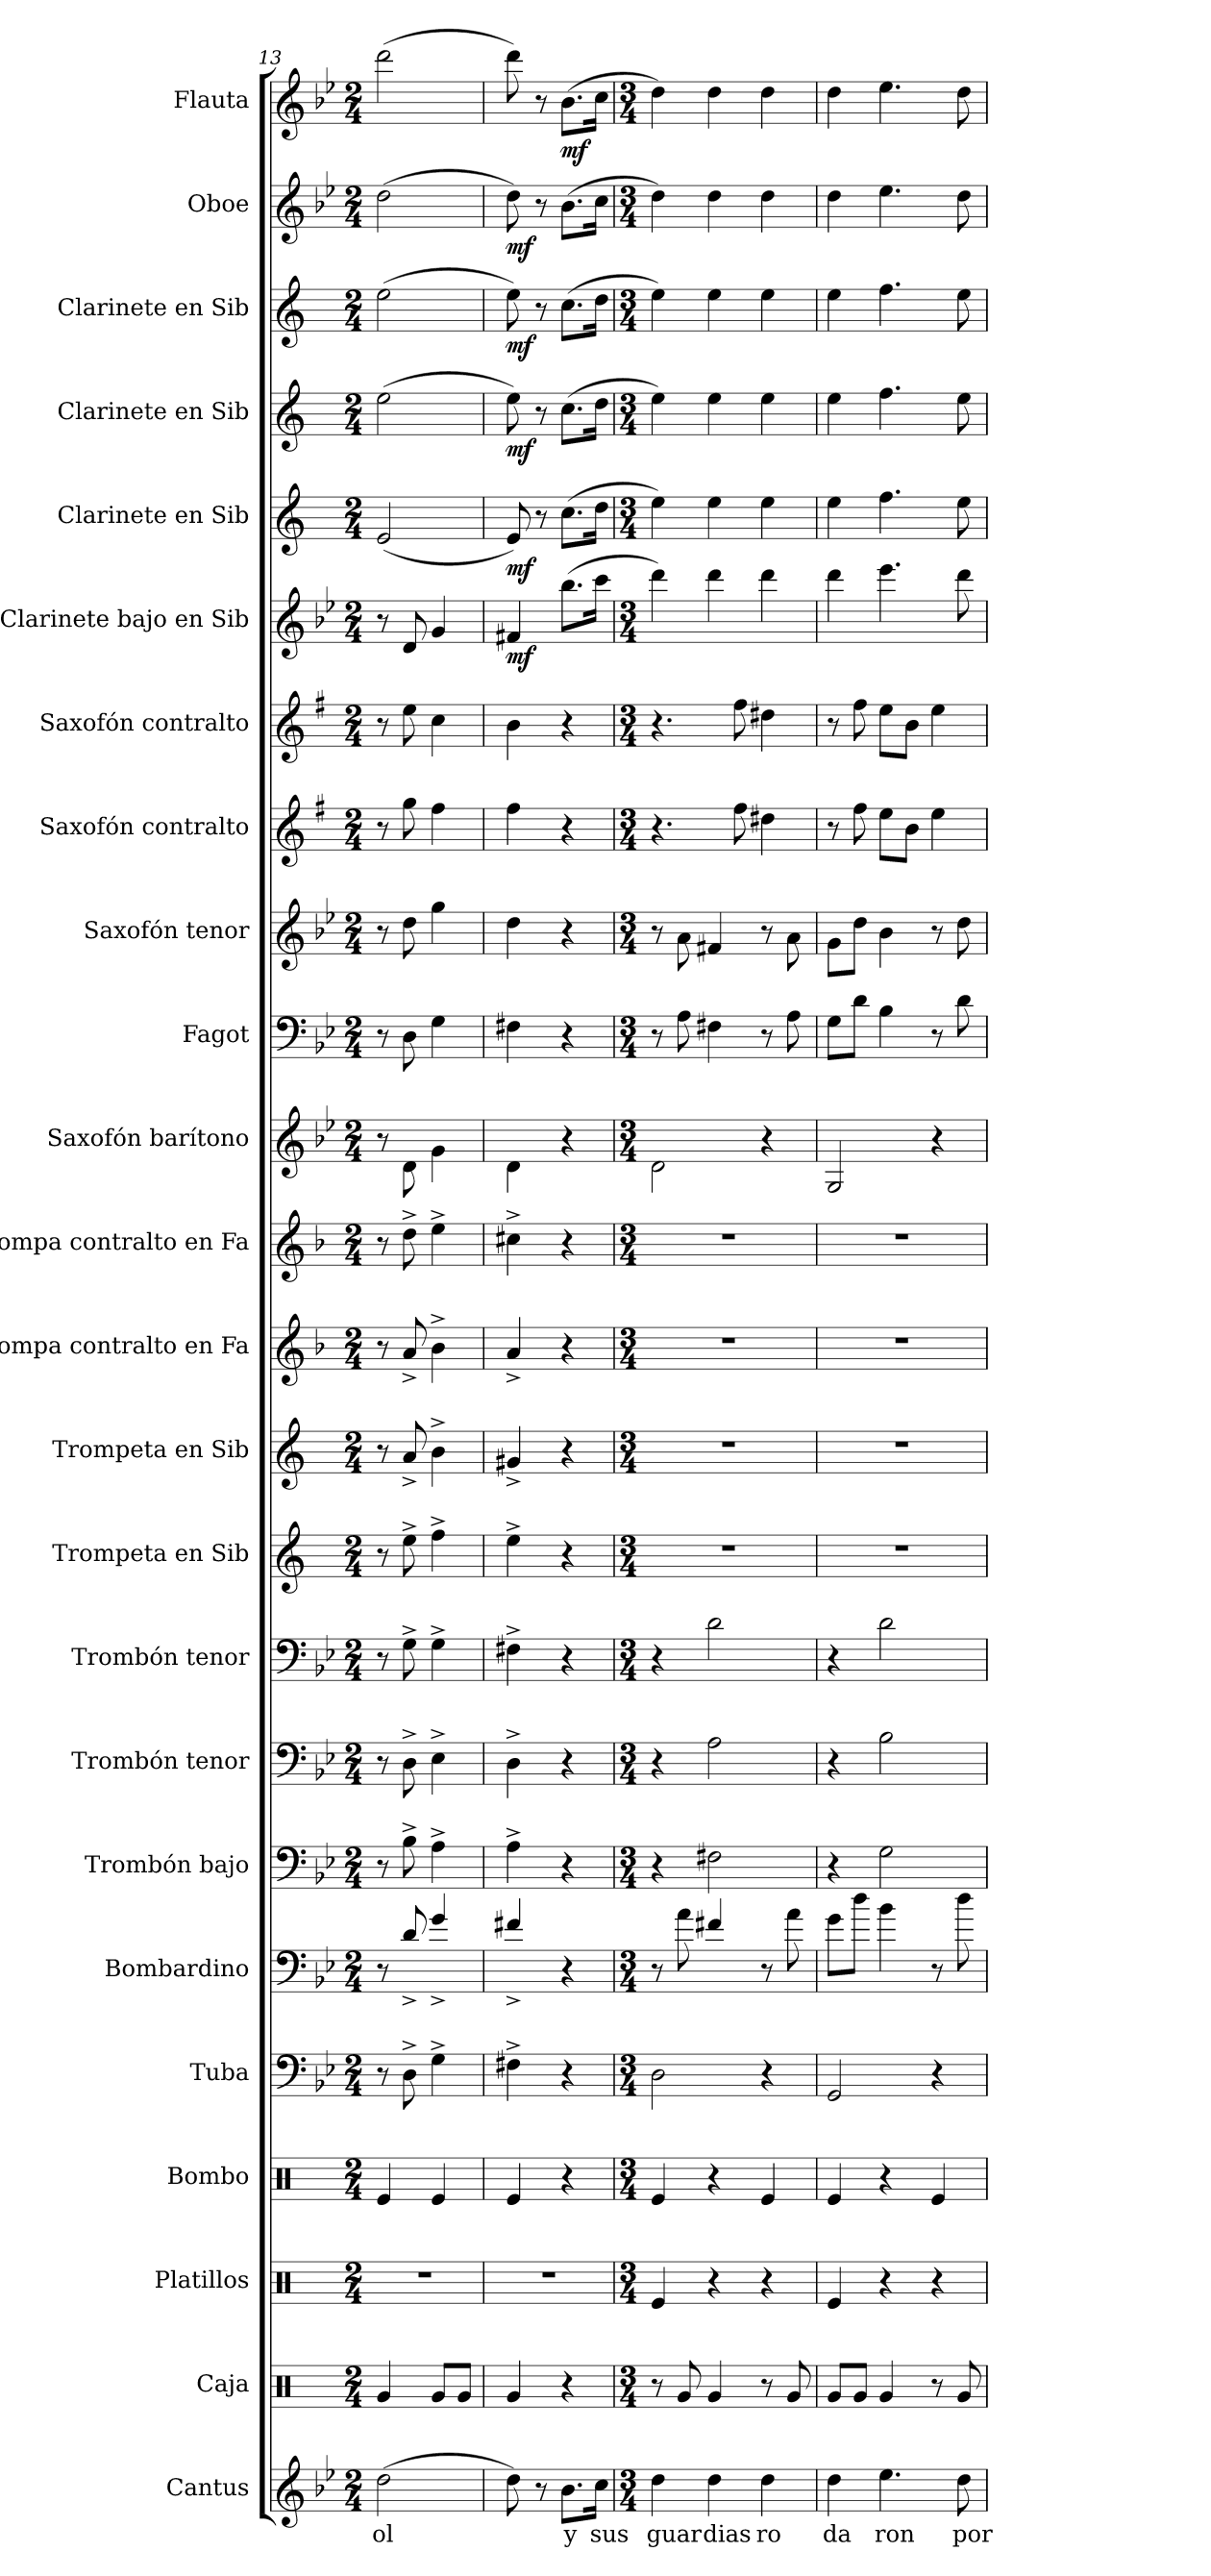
**kern	**text	**kern	**kern	**kern	**kern	**kern	**kern	**kern	**kern	**kern	**kern	**kern	**kern	**kern	**kern	**kern	**kern	**kern	**kern	**dynam	**kern	**dynam	**kern	**dynam	**kern	**dynam	**kern	**dynam	**kern	**dynam
*part24	*part24	*part23	*part22	*part21	*part20	*part19	*part18	*part17	*part16	*part15	*part14	*part13	*part12	*part11	*part10	*part9	*part8	*part7	*part6	*part6	*part5	*part5	*part4	*part4	*part3	*part3	*part2	*part2	*part1	*part1
*staff24	*staff24	*staff23	*staff22	*staff21	*staff20	*staff19	*staff18	*staff17	*staff16	*staff15	*staff14	*staff13	*staff12	*staff11	*staff10	*staff9	*staff8	*staff7	*staff6	*staff6	*staff5	*staff5	*staff4	*staff4	*staff3	*staff3	*staff2	*staff2	*staff1	*staff1
*I"Cantus	*	*I"Caja	*I"Platillos	*I"Bombo	*I"Tuba	*I"Bombardino	*I"Trombón bajo	*I"Trombón tenor	*I"Trombón tenor	*I"Trompeta en Sib	*I"Trompeta en Sib	*I"Trompa contralto en Fa	*I"Trompa contralto en Fa	*I"Saxofón barítono	*I"Fagot	*I"Saxofón tenor	*I"Saxofón contralto	*I"Saxofón contralto	*I"Clarinete bajo en Sib	*	*I"Clarinete en Sib	*	*I"Clarinete en Sib	*	*I"Clarinete en Sib	*	*I"Oboe	*	*I"Flauta	*
*I'Cant.	*	*I'Caja	*I'Plat.	*I'Bmb.	*I'Tba.	*I'Bomb.	*I'Tbn. baj.	*I'Tbn.	*I'Tbn.	*I'Tpt.	*I'Tpt.	*I'Trmp. La	*I'Trmp. La	*I'Sax. bar.	*	*I'Sax. ten.	*I'Sax. ctrl.	*I'Sax. ctrl.	*I'Cl. bajo	*	*I'Cl.	*	*I'Cl.	*	*I'Cl.	*	*I'Ob.	*	*I'Fl.	*
*clefG2	*	*clefX	*clefX	*clefX	*clefF4	*clefF4	*clefF4	*clefF4	*clefF4	*clefG2	*clefG2	*clefG2	*clefG2	*clefG2	*clefF4	*clefG2	*clefG2	*clefG2	*clefG2	*	*clefG2	*	*clefG2	*	*clefG2	*	*clefG2	*	*clefG2	*
*	*	*	*	*	*	*ITrd8c14	*	*	*	*ITrd1c2	*ITrd1c2	*ITrd4c7	*ITrd4c7	*ITrd12c21	*	*ITrd8c14	*ITrd5c9	*ITrd5c9	*ITrd8c14	*	*ITrd1c2	*	*ITrd1c2	*	*ITrd1c2	*	*	*	*	*
*k[b-e-]	*	*k[]	*k[]	*k[]	*k[b-e-]	*k[b-e-]	*k[b-e-]	*k[b-e-]	*k[b-e-]	*k[b-e-]	*k[b-e-]	*k[b-e-]	*k[b-e-]	*k[b-e-]	*k[b-e-]	*k[b-e-]	*k[b-e-]	*k[b-e-]	*k[b-e-]	*	*k[b-e-]	*	*k[b-e-]	*	*k[b-e-]	*	*k[b-e-]	*	*k[b-e-]	*
*B-:	*	*C:	*C:	*C:	*B-:	*B-:	*B-:	*B-:	*B-:	*B-:	*B-:	*B-:	*B-:	*B-:	*B-:	*B-:	*B-:	*B-:	*B-:	*	*B-:	*	*B-:	*	*B-:	*	*B-:	*	*B-:	*
*M2/4	*	*M2/4	*M2/4	*M2/4	*M2/4	*M2/4	*M2/4	*M2/4	*M2/4	*M2/4	*M2/4	*M2/4	*M2/4	*M2/4	*M2/4	*M2/4	*M2/4	*M2/4	*M2/4	*	*M2/4	*	*M2/4	*	*M2/4	*	*M2/4	*	*M2/4	*
=13	=13	=13	=13	=13	=13	=13	=13	=13	=13	=13	=13	=13	=13	=13	=13	=13	=13	=13	=13	=13	=13	=13	=13	=13	=13	=13	=13	=13	=13	=13
!	!LO:LY:b:color=#000000	!	!LO:N:vis=1	!	!	!	!	!	!	!	!	!	!	!	!	!	!	!	!	!	!	!	!	!	!	!	!	!	!	!
(2ddi\	ol	4Rgi/	2r	4Rei/	8r	8r	8r	8r	8r	8r	8r	8r	8r	8r	8r	8r	8r	8r	8r	.	(2di/	.	(2ddi\	.	(2ddi\	.	(2ddi\	.	(2dddi\	.
.	.	.	.	.	8D^i\	8D^i/	8B-^i\	8D^i\	8G^i\	8dd^i\	8g^i/	8d^i/	8g^i\	8Di\	8Di\	8di\	8b-i\	8gi\	8Di/	.	.	.	.	.	.	.	.	.	.	.
.	.	8Rgi/L	.	4Rei/	4G^i\	4G^i/	4A^i\	4E-^i\	4G^i\	4ee-^i\	4a^i\	4e-^i\	4a^i\	4Gi\	4Gi\	4gi\	4ai\	4e-i\	4Gi/	.	.	.	.	.	.	.	.	.	.	.
.	.	8Rgi/J	.	.	.	.	.	.	.	.	.	.	.	.	.	.	.	.	.	.	.	.	.	.	.	.	.	.	.	.
=14	=14	=14	=14	=14	=14	=14	=14	=14	=14	=14	=14	=14	=14	=14	=14	=14	=14	=14	=14	=14	=14	=14	=14	=14	=14	=14	=14	=14	=14	=14
!	!	!	!LO:N:vis=1	!	!	!	!	!	!	!	!	!	!	!	!	!	!	!	!	!	!	!	!	!	!	!	!	!	!	!
8ddi\)	.	4Rgi/	2r	4Rei/	4F#X^i\	4F#X^i/	4A^i\	4D^i\	4F#X^i\	4dd^i\	4f#X^i/	4d^i/	4f#X^i\	4Di\	4F#Xi\	4di\	4ai\	4di\	4F#Xi/	mf	8di/)	mf	8ddi\)	mf	8ddi\)	mf	8ddi\)	mf	8dddi\)	.
8r	.	.	.	.	.	.	.	.	.	.	.	.	.	.	.	.	.	.	.	.	8r	.	8r	.	8r	.	8r	.	8r	.
!	!LO:LY:b:color=#000000	!	!	!	!	!	!	!	!	!	!	!	!	!	!	!	!	!	!	!	!	!	!	!	!	!	!	!	!	!
8.b-i\L	y	4r	.	4r	4r	4r	4r	4r	4r	4r	4r	4r	4r	4r	4r	4r	4r	4r	(8.b-i\L	.	(8.b-i\L	.	(8.b-i\L	.	(8.b-i\L	.	(8.b-i\L	.	(8.b-i\L	mf
!	!LO:LY:b:color=#000000	!	!	!	!	!	!	!	!	!	!	!	!	!	!	!	!	!	!	!	!	!	!	!	!	!	!	!	!	!
16cci\Jk	sus	.	.	.	.	.	.	.	.	.	.	.	.	.	.	.	.	.	16cci\Jk	.	16cci\Jk	.	16cci\Jk	.	16cci\Jk	.	16cci\Jk	.	16cci\Jk	.
=15	=15	=15	=15	=15	=15	=15	=15	=15	=15	=15	=15	=15	=15	=15	=15	=15	=15	=15	=15	=15	=15	=15	=15	=15	=15	=15	=15	=15	=15	=15
*M3/4	*	*M3/4	*M3/4	*M3/4	*M3/4	*M3/4	*M3/4	*M3/4	*M3/4	*M3/4	*M3/4	*M3/4	*M3/4	*M3/4	*M3/4	*M3/4	*M3/4	*M3/4	*M3/4	*	*M3/4	*	*M3/4	*	*M3/4	*	*M3/4	*	*M3/4	*
!	!LO:LY:b:color=#000000	!	!	!	!	!	!	!	!	!LO:N:vis=1	!LO:N:vis=1	!LO:N:vis=1	!LO:N:vis=1	!	!	!	!	!	!	!	!	!	!	!	!	!	!	!	!	!
4ddi\	guar	8r	4Rei/	4Rei/	2Di\	8r	4r	4r	4r	2.r	2.r	2.r	2.r	2Di\	8r	8r	4.r	4.r	4ddi\)	.	4ddi\)	.	4ddi\)	.	4ddi\)	.	4ddi\)	.	4ddi\)	.
.	.	8Rgi/	.	.	.	8Ai\	.	.	.	.	.	.	.	.	8Ai\	8Ai\	.	.	.	.	.	.	.	.	.	.	.	.	.	.
!	!LO:LY:b:color=#000000	!	!	!	!	!	!	!	!	!	!	!	!	!	!	!	!	!	!	!	!	!	!	!	!	!	!	!	!	!
4ddi\	dias	4Rgi/	4r	4r	.	4F#Xi/	2F#Xi\	2Ai\	2di\	.	.	.	.	.	4F#Xi\	4F#Xi/	.	.	4ddi\	.	4ddi\	.	4ddi\	.	4ddi\	.	4ddi\	.	4ddi\	.
.	.	.	.	.	.	.	.	.	.	.	.	.	.	.	.	.	8ai\	8ai\	.	.	.	.	.	.	.	.	.	.	.	.
!	!LO:LY:b:color=#000000	!	!	!	!	!	!	!	!	!	!	!	!	!	!	!	!	!	!	!	!	!	!	!	!	!	!	!	!	!
4ddi\	ro	8r	4r	4Rei/	4r	8r	.	.	.	.	.	.	.	4r	8r	8r	4f#Xi\	4f#Xi\	4ddi\	.	4ddi\	.	4ddi\	.	4ddi\	.	4ddi\	.	4ddi\	.
.	.	8Rgi/	.	.	.	8Ai\	.	.	.	.	.	.	.	.	8Ai\	8Ai\	.	.	.	.	.	.	.	.	.	.	.	.	.	.
!!LO:PB:g=z
=16	=16	=16	=16	=16	=16	=16	=16	=16	=16	=16	=16	=16	=16	=16	=16	=16	=16	=16	=16	=16	=16	=16	=16	=16	=16	=16	=16	=16	=16	=16
!	!LO:LY:b:color=#000000	!	!	!	!	!	!	!	!	!LO:N:vis=1	!LO:N:vis=1	!LO:N:vis=1	!LO:N:vis=1	!	!	!	!	!	!	!	!	!	!	!	!	!	!	!	!	!
4ddi\	da	8Rgi/L	4Rei/	4Rei/	2GGi/	8Gi\L	4r	4r	4r	2.r	2.r	2.r	2.r	2GGi/	8Gi\L	8Gi\L	8r	8r	4ddi\	.	4ddi\	.	4ddi\	.	4ddi\	.	4ddi\	.	4ddi\	.
.	.	8Rgi/J	.	.	.	8di\J	.	.	.	.	.	.	.	.	8di\J	8di\J	8ai\	8ai\	.	.	.	.	.	.	.	.	.	.	.	.
!	!LO:LY:b:color=#000000	!	!	!	!	!	!	!	!	!	!	!	!	!	!	!	!	!	!	!	!	!	!	!	!	!	!	!	!	!
4.ee-i\	ron	4Rgi/	4r	4r	.	4B-i\	2Gi\	2B-i\	2di\	.	.	.	.	.	4B-i\	4B-i\	8gi\L	8gi\L	4.ee-i\	.	4.ee-i\	.	4.ee-i\	.	4.ee-i\	.	4.ee-i\	.	4.ee-i\	.
.	.	.	.	.	.	.	.	.	.	.	.	.	.	.	.	.	8di\J	8di\J	.	.	.	.	.	.	.	.	.	.	.	.
.	.	8r	4r	4Rei/	4r	8r	.	.	.	.	.	.	.	4r	8r	8r	4gi\	4gi\	.	.	.	.	.	.	.	.	.	.	.	.
!	!LO:LY:b:color=#000000	!	!	!	!	!	!	!	!	!	!	!	!	!	!	!	!	!	!	!	!	!	!	!	!	!	!	!	!	!
8ddi\	por	8Rgi/	.	.	.	8di\	.	.	.	.	.	.	.	.	8di\	8di\	.	.	8ddi\	.	8ddi\	.	8ddi\	.	8ddi\	.	8ddi\	.	8ddi\	.
=	=	=	=	=	=	=	=	=	=	=	=	=	=	=	=	=	=	=	=	=	=	=	=	=	=	=	=	=	=	=
*-	*-	*-	*-	*-	*-	*-	*-	*-	*-	*-	*-	*-	*-	*-	*-	*-	*-	*-	*-	*-	*-	*-	*-	*-	*-	*-	*-	*-	*-	*-
